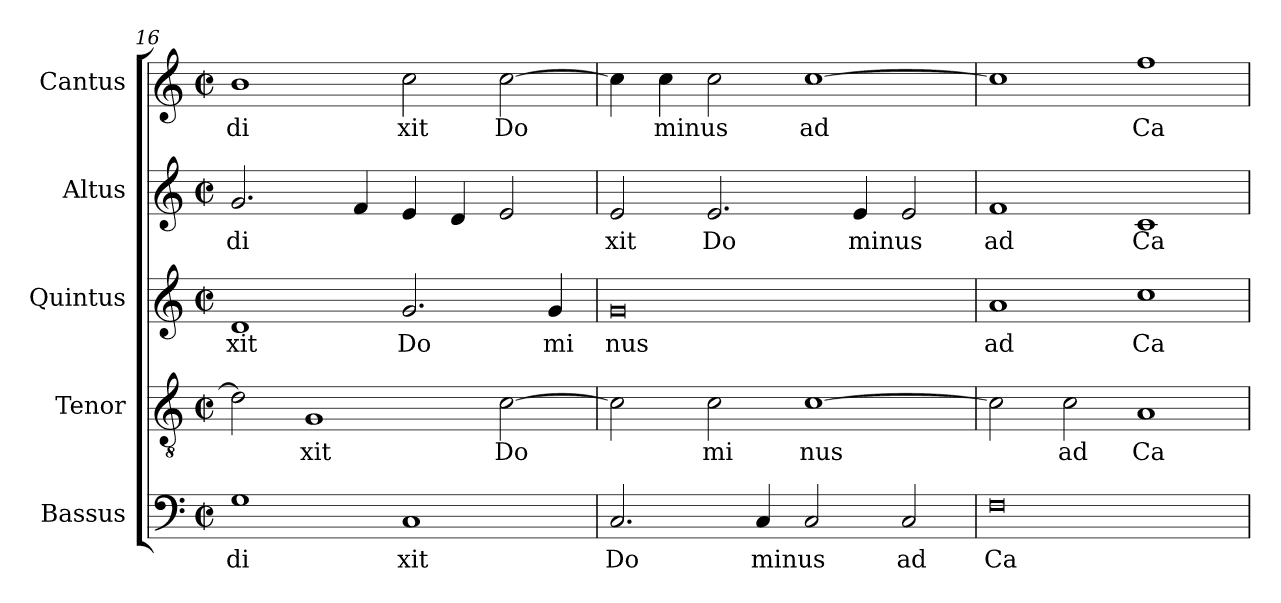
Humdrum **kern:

**kern	**text	**kern	**text	**kern	**text	**kern	**text	**kern	**text
*part5	*part5	*part4	*part4	*part3	*part3	*part2	*part2	*part1	*part1
*staff5	*staff5	*staff4	*staff4	*staff3	*staff3	*staff2	*staff2	*staff1	*staff1
*I"Bassus	*	*I"Tenor	*	*I"Quintus	*	*I"Altus	*	*I"Cantus	*
*clefF4	*	*clefGv2	*	*clefG2	*	*clefG2	*	*clefG2	*
*M2/2	*	*M2/2	*	*M2/2	*	*M2/2	*	*M2/2	*
*met(c|)	*	*met(c|)	*	*met(c|)	*	*met(c|)	*	*met(c|)	*
=16	=16	=16	=16	=16	=16	=16	=16	=16	=16
!	!LO:LY:b:cj	!	!	!	!LO:LY:b:cj	!	!LO:LY:b:cj	!	!LO:LY:b:cj
1G	di	2d\]	.	1d	xit	2.g/	di	1b	di
!	!	!	!LO:LY:b:cj	!	!	!	!	!	!
.	.	1G	xit	.	.	.	.	.	.
.	.	.	.	.	.	4f/	.	.	.
!	!LO:LY:b:cj	!	!	!	!LO:LY:b:cj	!	!	!	!LO:LY:b:cj
1C	xit	.	.	2.g/	Do	4e/	.	2cc\	xit
.	.	.	.	.	.	4d/	.	.	.
!	!	!	!LO:LY:b	!	!	!	!	!	!LO:LY:b
.	.	[>2c\	Do	.	.	2e/	.	[>2cc\	Do
!	!	!	!	!	!LO:LY:b:cj	!	!	!	!
.	.	.	.	4g/	mi	.	.	.	.
=17	=17	=17	=17	=17	=17	=17	=17	=17	=17
!	!LO:LY:b:cj	!	!	!	!LO:LY:b:cj	!	!LO:LY:b:cj	!	!
2.C/	Do	2c\]	.	0g	nus	2e/	xit	4cc\]	.
!	!	!	!	!	!	!	!	!	!LO:LY:b
.	.	.	.	.	.	.	.	4cc\	minus
!	!	!	!LO:LY:b:cj	!	!	!	!LO:LY:b:cj	!	!
.	.	2c\	mi	.	.	2.e/	Do	2cc\	.
!	!LO:LY:b	!	!	!	!	!	!	!	!
4C/	minus	.	.	.	.	.	.	.	.
!	!	!	!LO:LY:b	!	!	!	!	!	!LO:LY:b:cj
2C/	.	[<1c	nus	.	.	.	.	[<1cc	ad
!	!	!	!	!	!	!	!LO:LY:b	!	!
.	.	.	.	.	.	4e/	minus	.	.
!	!LO:LY:b:cj	!	!	!	!	!	!	!	!
2C/	ad	.	.	.	.	2e/	.	.	.
!!LO:PB:g=z
=18	=18	=18	=18	=18	=18	=18	=18	=18	=18
!	!LO:LY:b:cj	!	!	!	!LO:LY:b:cj	!	!LO:LY:b:cj	!	!
0F	Ca	2c\]	.	1a	ad	1f	ad	1cc]	.
!	!	!	!LO:LY:b:cj	!	!	!	!	!	!
.	.	2c\	ad	.	.	.	.	.	.
!	!	!	!LO:LY:b:cj	!	!LO:LY:b:cj	!	!LO:LY:b:cj	!	!LO:LY:b:cj
.	.	1A	Ca-	1cc	Ca-	1c	Ca	1ff	Ca-
=	=	=	=	=	=	=	=	=	=
*-	*-	*-	*-	*-	*-	*-	*-	*-	*-
